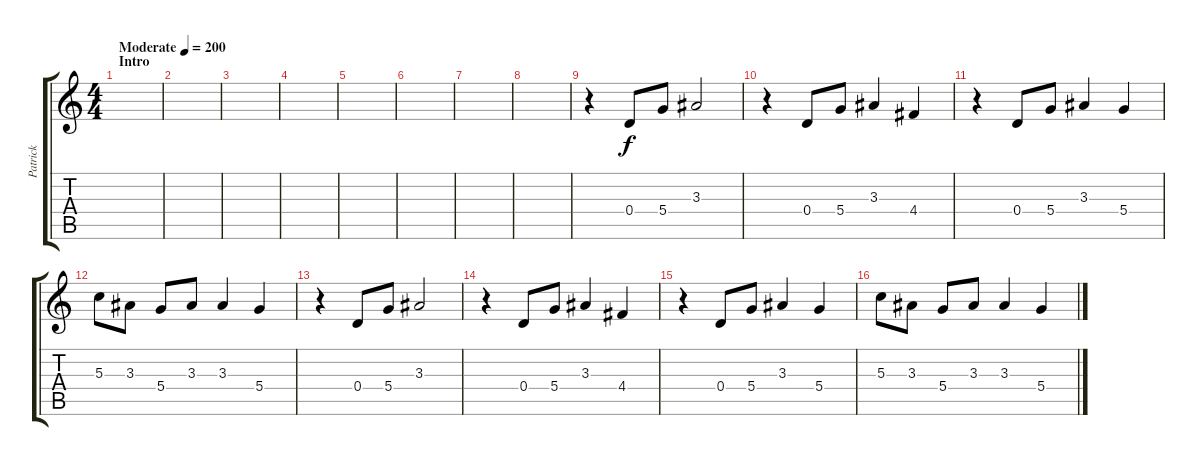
\track ("Patrick" "Patrick") {instrument distortionguitar}
\staff {score tabs}
\tuning (E4 B3 G3 D3 A2 D2) {hide}
\ts (4 4)
\section ("" "Intro")
\tempo (200 "Moderate")
\clef g2
\ks c
|
|
|
|
|
|
|
|
r.4 0.4.8 5.4.8 3.3.2 |
r.4 0.4.8 5.4.8 3.3.4 4.4.4 |
r.4 0.4.8 5.4.8 3.3.4 5.4.4 |
5.3.8 3.3.8 5.4.8 3.3.8 3.3.4 5.4.4 |
r.4 0.4.8 5.4.8 3.3.2 |
r.4 0.4.8 5.4.8 3.3.4 4.4.4 |
r.4 0.4.8 5.4.8 3.3.4 5.4.4 |
5.3.8 3.3.8 5.4.8 3.3.8 3.3.4 5.4.4
